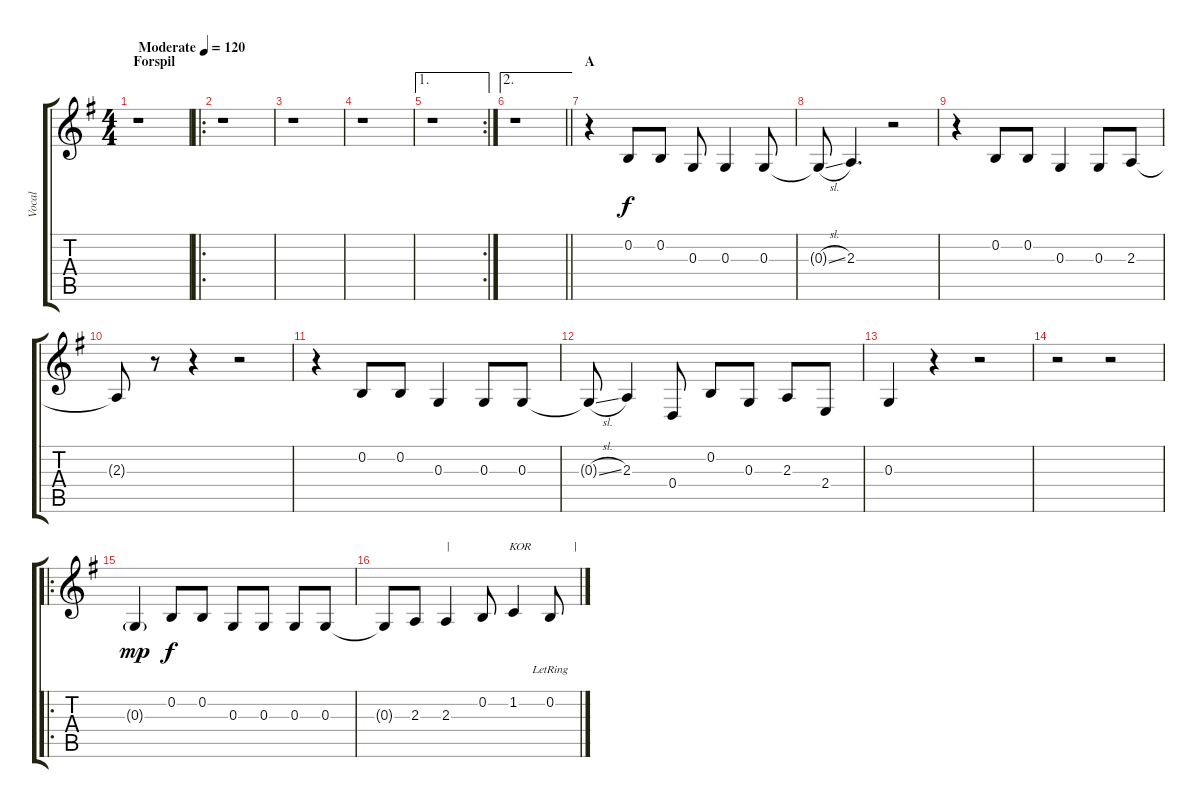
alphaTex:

\track ("Vocal" "Vocal") {instrument sopranosax}
\staff {score tabs}
\tuning (E4 B3 G3 D3 A2 E2) {hide}
\ts (4 4)
\section ("" "Forspil")
\tempo (120 "Moderate")
\clef g2
\ks g
r.1{dy f instrument sopranosax} |
\ro
r.1 |
r.1 |
r.1 |
\ae 1
\rc 2
r.1 |
\ae 2
\barLineRight lightlight
r.1 |
\section ("" "A")
r.4 0.2.8 0.2.8 0.3.8 0.3.4 0.3.8 |
0.3{sl t}.8 2.3.4{d} r.2 |
r.4 0.2.8 0.2.8 0.3.4 0.3.8 2.3.8 |
2.3{t}.8 r.8 r.4 r.2 |
r.4 0.2.8 0.2.8 0.3.4 0.3.8 0.3.8 |
0.3{sl t}.8 2.3.4 0.4.8 0.2.8 0.3.8 2.3.8 2.4.8 |
0.3.4 r.4 r.2 |
r.2 r.2 |
\ro
0.3{g}.4{dy mp instrument sopranosax} 0.2.8{dy f} 0.2.8 0.3.8 0.3.8 0.3.8 0.3.8 |
0.3{t}.8 2.3.8 2.3.4{txt "|                    KOR              |" instrument flute} 0.2.8 1.2.4 0.2{lr}.8
